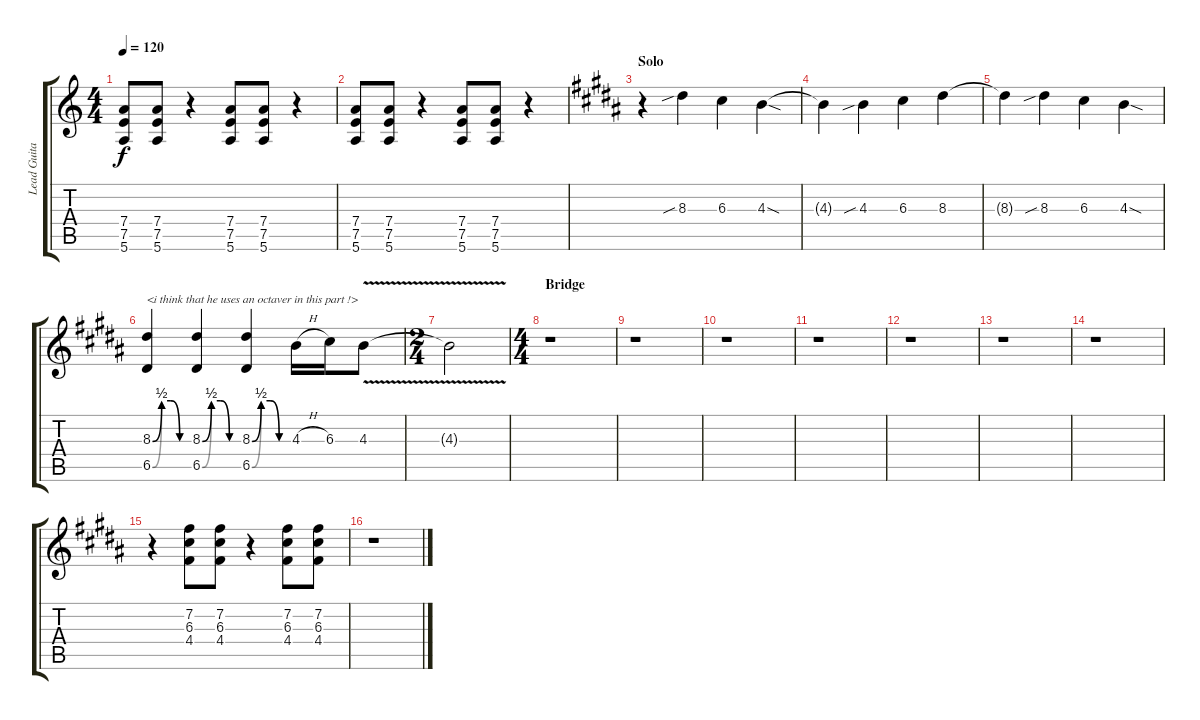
\track ("Lead Guitar" "Lead Guita") {instrument overdrivenguitar}
\staff {score tabs}
\tuning (E4 B3 G3 D3 A2 E2) {hide}
\ts (4 4)
\tempo 120
\clef g2
\ks c
(7.4 7.5 5.6).8{dy f} (7.4 7.5 5.6).8 r.4 (7.4 7.5 5.6).8 (7.4 7.5 5.6).8 r.4 |
(7.4 7.5 5.6).8 (7.4 7.5 5.6).8 r.4 (7.4 7.5 5.6).8 (7.4 7.5 5.6).8 r.4 |
\section ("" "Solo")
\ks b
r.4{volume 14} 8.3{sib}.4 6.3.4 4.3{sod}.4 |
4.3{t}.4 4.3{sib}.4 6.3.4 8.3.4 |
8.3{t}.4 8.3{sib}.4 6.3.4 4.3{sod}.4 |
(8.3{be (custom 0 0 15 2 30 2 45 0 60 0)} 6.5{be (custom 0 0 15 2 30 2 45 0 60 0)}).4{txt "<i think that he uses an octaver in this part !>"} (8.3{be (custom 0 0 15 2 30 2 45 0 60 0)} 6.5{be (custom 0 0 15 2 30 2 45 0 60 0)}).4 (8.3{be (custom 0 0 15 2 30 2 45 0 60 0)} 6.5{be (custom 0 0 15 2 30 2 45 0 60 0)}).4 4.3{h}.16 6.3.16 4.3{v}.8 |
\ts (2 4)
4.3{t}.2 |
\ts (4 4)
\section ("" "Bridge")
r.1 |
r.1 |
r.1 |
r.1 |
r.1 |
r.1 |
r.1 |
r.4 (7.2 6.3 4.4).8 (7.2 6.3 4.4).8 r.4 (7.2 6.3 4.4).8 (7.2 6.3 4.4).8 |
r.1
